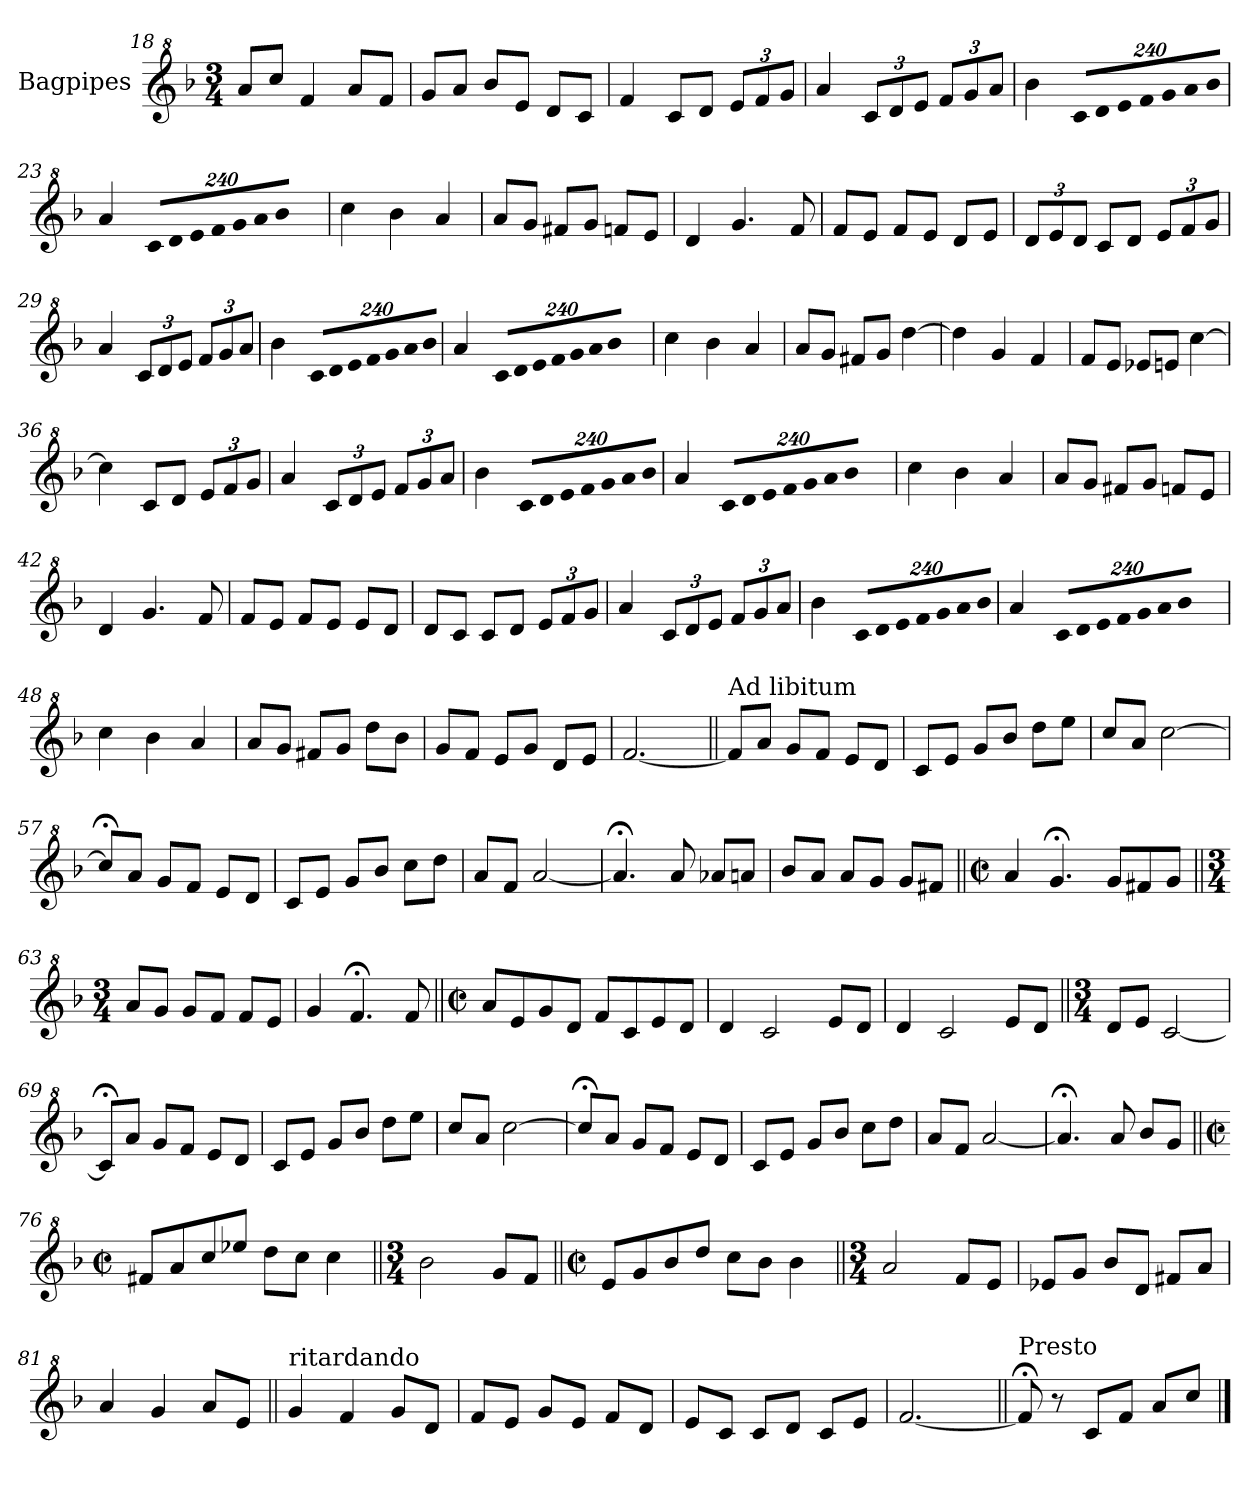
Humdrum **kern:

**kern
*part1
*staff1
*I"Bagpipes
*I'Bag
*clefG^2
*k[b-]
*F:
*M3/4
=18
8aa/L
8ccc/J
4ff/
8aa/L
8ff/J
=19
8gg/L
8aa/J
8bb-/L
8ee/J
8dd/L
8cc/J
=20
4ff/
8cc/L
8dd/J
*Xbrackettup
12ee/L
12ff/
12gg/J
=21
4aa/
12cc/L
12dd/
12ee/J
12ff/L
12gg/
12aa/J
=22
4bb-\
!LO:N:vis=8
1920%137cc/L
!LO:N:vis=8
1920%137dd/
!LO:N:vis=8
1920%137ee/
!LO:N:vis=8
1920%137ff/
!LO:N:vis=8
1920%137gg/
!LO:N:vis=8
1920%137aa/
!LO:N:vis=8
1920%137bb-/J
1920ryy
!!LO:LB:g=z
=23
4aa/
384ryy
!LO:N:vis=8
1920%137cc/L
!LO:N:vis=8
1920%137dd/
!LO:N:vis=8
1920%137ee/
!LO:N:vis=8
1920%137ff/
!LO:N:vis=8
1920%137gg/
!LO:N:vis=8
1920%137aa/
!LO:N:vis=8
1920%137bb-/J
1920ryy
=24
4ccc\
384ryy
4bb-\
4aa/
=25
8aa/L
8gg/J
8ff#X/L
8gg/J
8ffn/L
8ee/J
=26
4dd/
4.gg/
8ff/
=27
8ff/L
8ee/J
8ff/L
8ee/J
8dd/L
8ee/J
=28
12dd/L
12ee/
12dd/J
8cc/L
8dd/J
12ee/L
12ff/
12gg/J
=29
4aa/
12cc/L
12dd/
12ee/J
12ff/L
12gg/
12aa/J
!!LO:LB:g=z
=30
4bb-\
!LO:N:vis=8
1920%137cc/L
!LO:N:vis=8
1920%137dd/
!LO:N:vis=8
1920%137ee/
!LO:N:vis=8
1920%137ff/
!LO:N:vis=8
1920%137gg/
!LO:N:vis=8
1920%137aa/
!LO:N:vis=8
1920%137bb-/J
1920ryy
=31
4aa/
384ryy
!LO:N:vis=8
1920%137cc/L
!LO:N:vis=8
1920%137dd/
!LO:N:vis=8
1920%137ee/
!LO:N:vis=8
1920%137ff/
!LO:N:vis=8
1920%137gg/
!LO:N:vis=8
1920%137aa/
!LO:N:vis=8
1920%137bb-/J
1920ryy
=32
4ccc\
384ryy
4bb-\
4aa/
=33
8aa/L
8gg/J
8ff#X/L
8gg/J
[4ddd\
=34
4ddd\]
4gg/
4ff/
=35
8ff/L
8ee/J
8ee-X/L
8een/J
[4ccc\
=36
4ccc\]
8cc/L
8dd/J
12ee/L
12ff/
12gg/J
!!LO:LB:g=z
=37
4aa/
12cc/L
12dd/
12ee/J
12ff/L
12gg/
12aa/J
=38
4bb-\
!LO:N:vis=8
1920%137cc/L
!LO:N:vis=8
1920%137dd/
!LO:N:vis=8
1920%137ee/
!LO:N:vis=8
1920%137ff/
!LO:N:vis=8
1920%137gg/
!LO:N:vis=8
1920%137aa/
!LO:N:vis=8
1920%137bb-/J
1920ryy
=39
4aa/
384ryy
!LO:N:vis=8
1920%137cc/L
!LO:N:vis=8
1920%137dd/
!LO:N:vis=8
1920%137ee/
!LO:N:vis=8
1920%137ff/
!LO:N:vis=8
1920%137gg/
!LO:N:vis=8
1920%137aa/
!LO:N:vis=8
1920%137bb-/J
1920ryy
=40
4ccc\
384ryy
4bb-\
4aa/
=41
8aa/L
8gg/J
8ff#X/L
8gg/J
8ffn/L
8ee/J
=42
4dd/
4.gg/
8ff/
=43
8ff/L
8ee/J
8ff/L
8ee/J
8ee/L
8dd/J
!!LO:LB:g=z
=44
8dd/L
8cc/J
8cc/L
8dd/J
12ee/L
12ff/
12gg/J
=45
4aa/
12cc/L
12dd/
12ee/J
12ff/L
12gg/
12aa/J
=46
4bb-\
!LO:N:vis=8
1920%137cc/L
!LO:N:vis=8
1920%137dd/
!LO:N:vis=8
1920%137ee/
!LO:N:vis=8
1920%137ff/
!LO:N:vis=8
1920%137gg/
!LO:N:vis=8
1920%137aa/
!LO:N:vis=8
1920%137bb-/J
1920ryy
=47
4aa/
384ryy
!LO:N:vis=8
1920%137cc/L
!LO:N:vis=8
1920%137dd/
!LO:N:vis=8
1920%137ee/
!LO:N:vis=8
1920%137ff/
!LO:N:vis=8
1920%137gg/
!LO:N:vis=8
1920%137aa/
!LO:N:vis=8
1920%137bb-/J
1920ryy
=48
4ccc\
384ryy
4bb-\
4aa/
=49
8aa/L
8gg/J
8ff#X/L
8gg/J
8ddd\L
8bb-\J
=50
8gg/L
8ff/J
8ee/L
8gg/J
8dd/L
8ee/J
=53
[2.ff/
=54||
!LO:TX:a:t=Ad libitum
8ff/L]
8aa/J
8gg/L
8ff/J
8ee/L
8dd/J
=55
8cc/L
8ee/J
8gg/L
8bb-/J
8ddd\L
8eee\J
=56
8ccc/L
8aa/J
[2ccc\
=57
8ccc;</L]
8aa/J
8gg/L
8ff/J
8ee/L
8dd/J
=58
8cc/L
8ee/J
8gg/L
8bb-/J
8ccc\L
8ddd\J
=59
8aa/L
8ff/J
[2aa/
!!LO:LB:g=z
=60
4.aa;</]
8aa/
8aa-X/L
8aan/J
=61
8bb-/L
8aa/J
8aa/L
8gg/J
8gg/L
8ff#X/J
=62||
*M2/2
*met(c|)
4aa/
4.gg;</
8gg/L
8ff#X/
8gg/J
=63||
*M3/4
8aa/L
8gg/J
8gg/L
8ff/J
8ff/L
8ee/J
=64
4gg/
4.ff;</
8ff/
=65||
*M2/2
*met(c|)
8aa/L
8ee/
8gg/
8dd/J
8ff/L
8cc/
8ee/
8dd/J
!!LO:LB:g=z
=66
4dd/
2cc/
8ee/L
8dd/J
=67
4dd/
2cc/
8ee/L
8dd/J
=68||
*M3/4
8dd/L
8ee/J
[2cc/
=69
8cc;</L]
8aa/J
8gg/L
8ff/J
8ee/L
8dd/J
=70
8cc/L
8ee/J
8gg/L
8bb-/J
8ddd\L
8eee\J
=71
8ccc/L
8aa/J
[2ccc\
=72
8ccc;</L]
8aa/J
8gg/L
8ff/J
8ee/L
8dd/J
=73
8cc/L
8ee/J
8gg/L
8bb-/J
8ccc\L
8ddd\J
=74
8aa/L
8ff/J
[2aa/
!!LO:PB:g=z
=75
4.aa;</]
8aa/
8bb-/L
8gg/J
=76||
*M2/2
*met(c|)
8ff#X/L
8aa/
8ccc/
8eee-X/J
8ddd\L
8ccc\J
4ccc\
=77||
*M3/4
2bb-\
8gg/L
8ff/J
=78||
*M2/2
*met(c|)
8ee/L
8gg/
8bb-/
8ddd/J
8ccc\L
8bb-\J
4bb-\
=79||
*M3/4
2aa/
8ff/L
8ee/J
=80
8ee-X/L
8gg/J
8bb-/L
8dd/J
8ff#X/L
8aa/J
=81
4aa/
4gg/
8aa/L
8ee/J
!!LO:LB:g=z
=82||
!LO:TX:a:t=ritardando
4gg/
4ff/
8gg/L
8dd/J
=83
8ff/L
8ee/J
8gg/L
8ee/J
8ff/L
8dd/J
=84
8ee/L
8cc/J
8cc/L
8dd/J
8cc/L
8ee/J
=85
[2.ff/
=86||
!LO:TX:a:t=Presto
8ff;</]
8r
8cc/L
8ff/J
8aa/L
8ccc/J
==
*-
